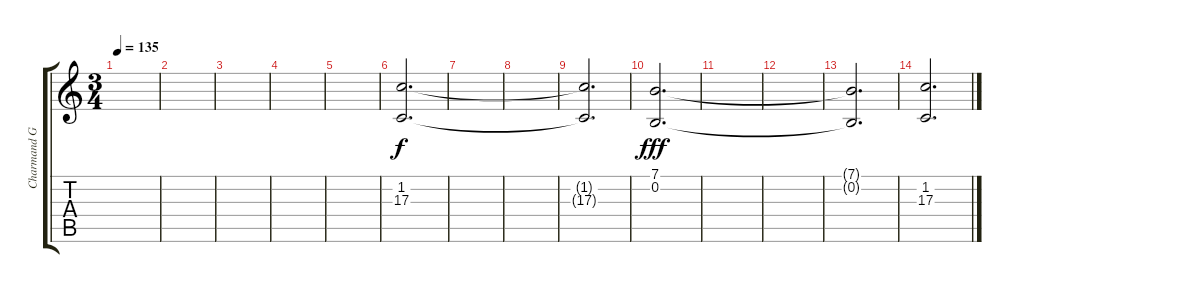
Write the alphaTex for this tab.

\track ("Charmand Grimloch" "Charmand G") {instrument stringensemble1}
\staff {score tabs}
\tuning (E4 B3 G3 D3 A2 E2) {hide}
\ts (3 4)
\tempo 135
\clef g2
\ks c
|
|
|
|
|
(1.2 17.3).2{d instrument stringensemble2} |
|
|
(1.2{t} 17.3{t}).2{d dy f} |
(7.1 0.2).2{d dy fff} |
|
|
(7.1{t} 0.2{t}).2{d} |
(1.2 17.3).2{d}
